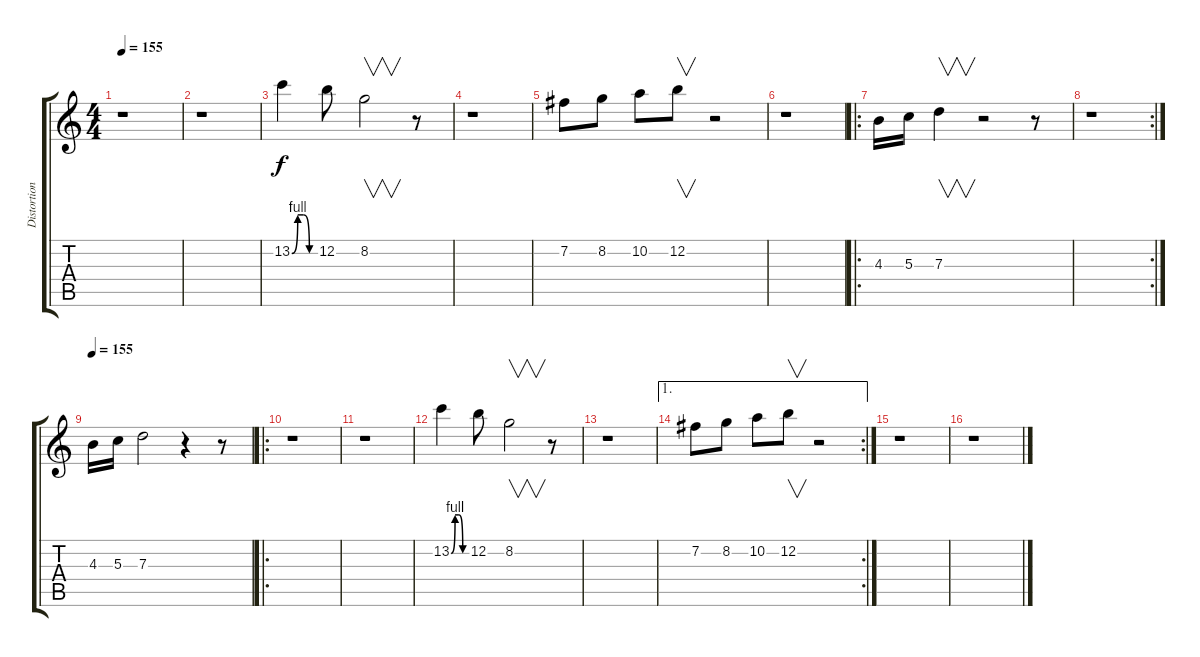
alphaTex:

\track ("Distortion Guitar" "Distortion") {instrument distortionguitar}
\staff {score tabs}
\tuning (E4 B3 G3 D3 A2 E2) {hide}
\ts (4 4)
\tempo 155
\clef g2
\ks c
r.1{dy f instrument distortionguitar} |
r.1 |
13.2{be (custom 0 0 15 4 30 4 45 0 60 0)}.4 12.2.8 8.2.2{v} r.8 |
r.1 |
7.2.8 8.2.8 10.2.8 12.2.8{v} r.2 |
r.1 |
\ro
4.3.16 5.3.16 7.3.4{v} r.2 r.8 |
\rc 2
r.1 |
\tempo 155
4.3.16 5.3.16 7.3.2 r.4 r.8 |
\ro
r.1 |
r.1 |
13.2{be (custom 0 0 15 4 30 4 45 0 60 0)}.4 12.2.8 8.2.2{v} r.8 |
r.1 |
\ae 1
\rc 2
7.2.8 8.2.8 10.2.8 12.2.8{v} r.2 |
r.1 |
r.1
